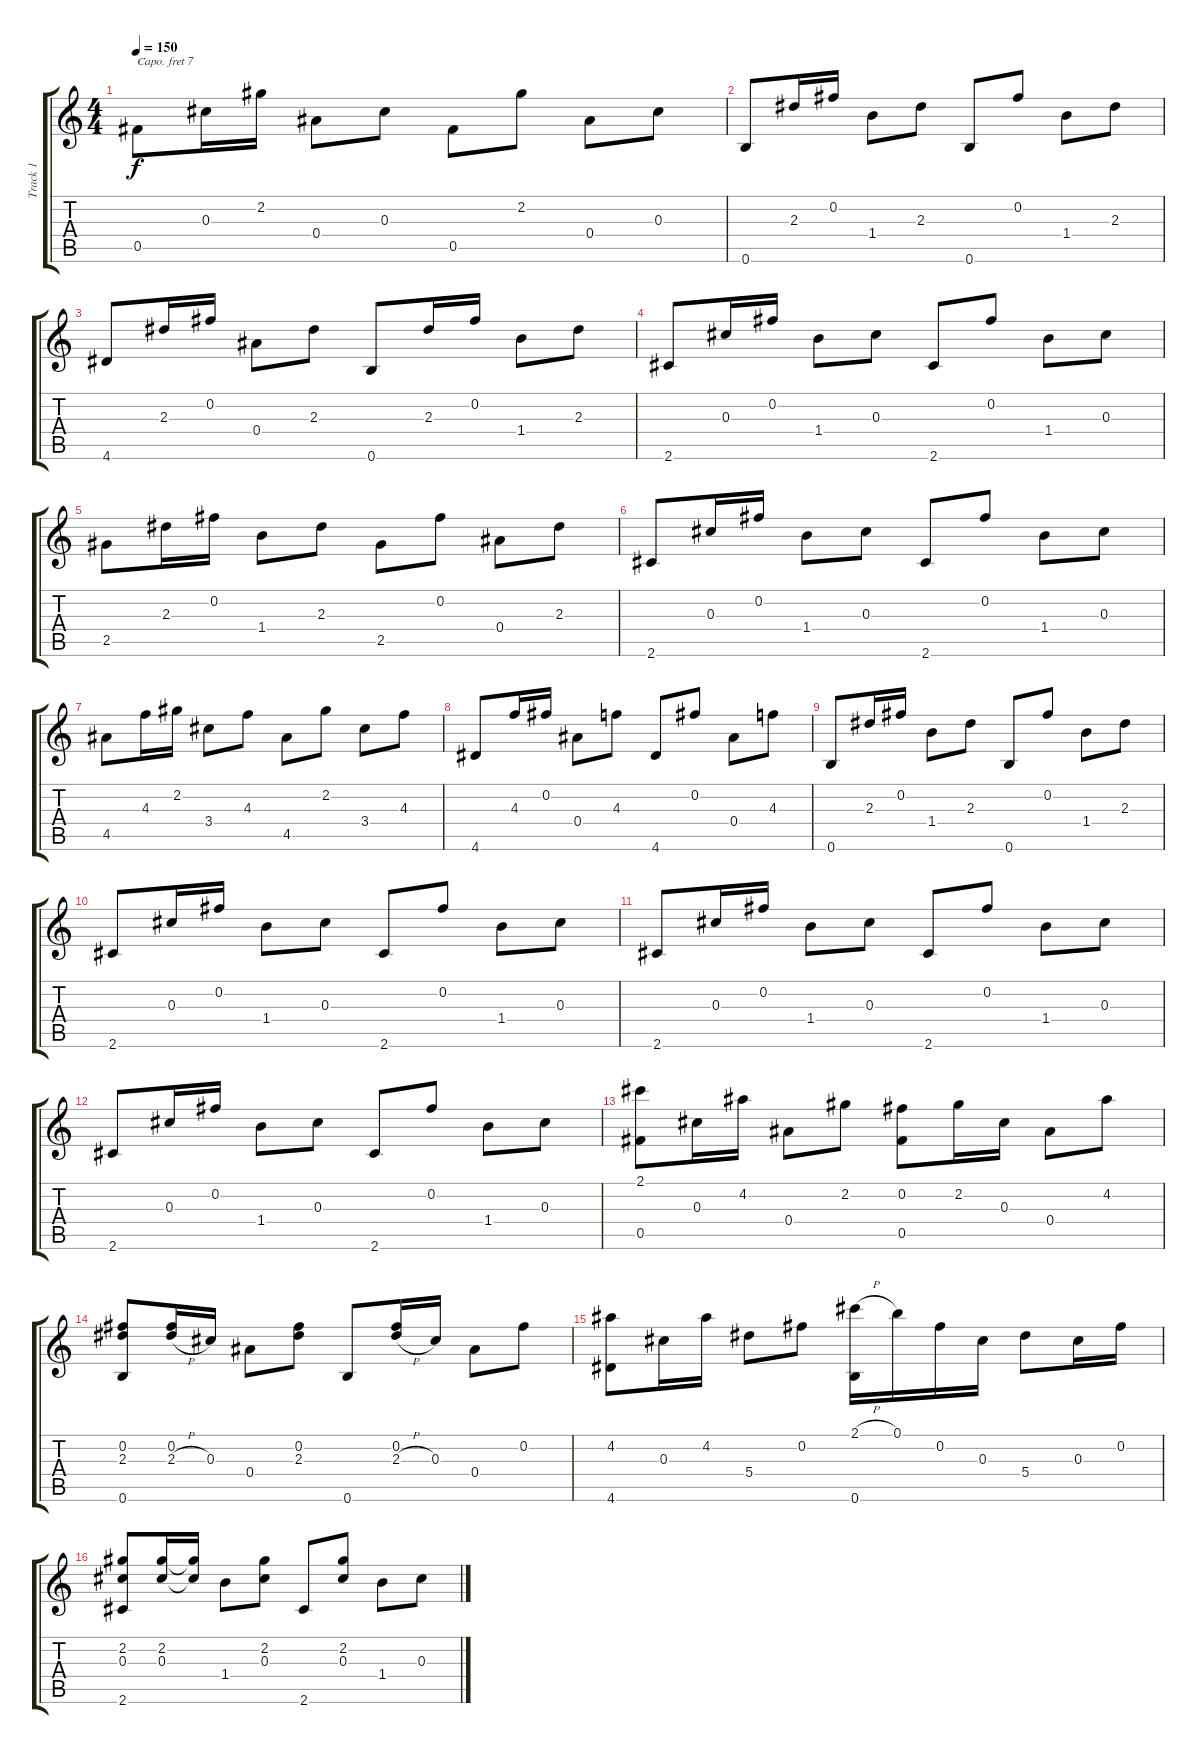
\track ("Track 1" "Track 1") {instrument acousticguitarsteel}
\staff {score tabs}
\capo 7
\tuning (E4 B3 Gb3 Eb3 B2 E2) {hide}
\ts (4 4)
\tempo 150
\clef g2
\ks c
0.5.8{dy f} 0.3.16 2.2.16 0.4.8 0.3.8 0.5.8 2.2.8 0.4.8 0.3.8 |
0.6.8 2.3.16 0.2.16 1.4.8 2.3.8 0.6.8 0.2.8 1.4.8 2.3.8 |
4.6.8 2.3.16 0.2.16 0.4.8 2.3.8 0.6.8 2.3.16 0.2.16 1.4.8 2.3.8 |
2.6.8 0.3.16 0.2.16 1.4.8 0.3.8 2.6.8 0.2.8 1.4.8 0.3.8 |
2.5.8 2.3.16 0.2.16 1.4.8 2.3.8 2.5.8 0.2.8 0.4.8 2.3.8 |
2.6.8 0.3.16 0.2.16 1.4.8 0.3.8 2.6.8 0.2.8 1.4.8 0.3.8 |
4.5.8 4.3.16 2.2.16 3.4.8 4.3.8 4.5.8 2.2.8 3.4.8 4.3.8 |
4.6.8 4.3.16 0.2.16 0.4.8 4.3.8 4.6.8 0.2.8 0.4.8 4.3.8 |
0.6.8 2.3.16 0.2.16 1.4.8 2.3.8 0.6.8 0.2.8 1.4.8 2.3.8 |
2.6.8 0.3.16 0.2.16 1.4.8 0.3.8 2.6.8 0.2.8 1.4.8 0.3.8 |
2.6.8 0.3.16 0.2.16 1.4.8 0.3.8 2.6.8 0.2.8 1.4.8 0.3.8 |
2.6.8 0.3.16 0.2.16 1.4.8 0.3.8 2.6.8 0.2.8 1.4.8 0.3.8 |
(2.1 0.5).8 0.3.16 4.2.16 0.4.8 2.2.8 (0.2 0.5).8 2.2.16 0.3.16 0.4.8 4.2.8 |
(0.2 2.3 0.6).8 (0.2 2.3{h}).16 0.3.16 0.4.8 (0.2 2.3).8 0.6.8 (0.2 2.3{h}).16 0.3.16 0.4.8 0.2.8 |
(4.2 4.6).8 0.3.16 4.2.16 5.4.8 0.2.8 (2.1{h} 0.6).16 0.1.16 0.2.16 0.3.16 5.4.8 0.3.16 0.2.16 |
(2.2 0.3 2.6).8 (2.2 0.3).16 (2.2{t} 0.3{t}).16 1.4.8 (2.2 0.3).8 2.6.8 (2.2 0.3).8 1.4.8 0.3.8
